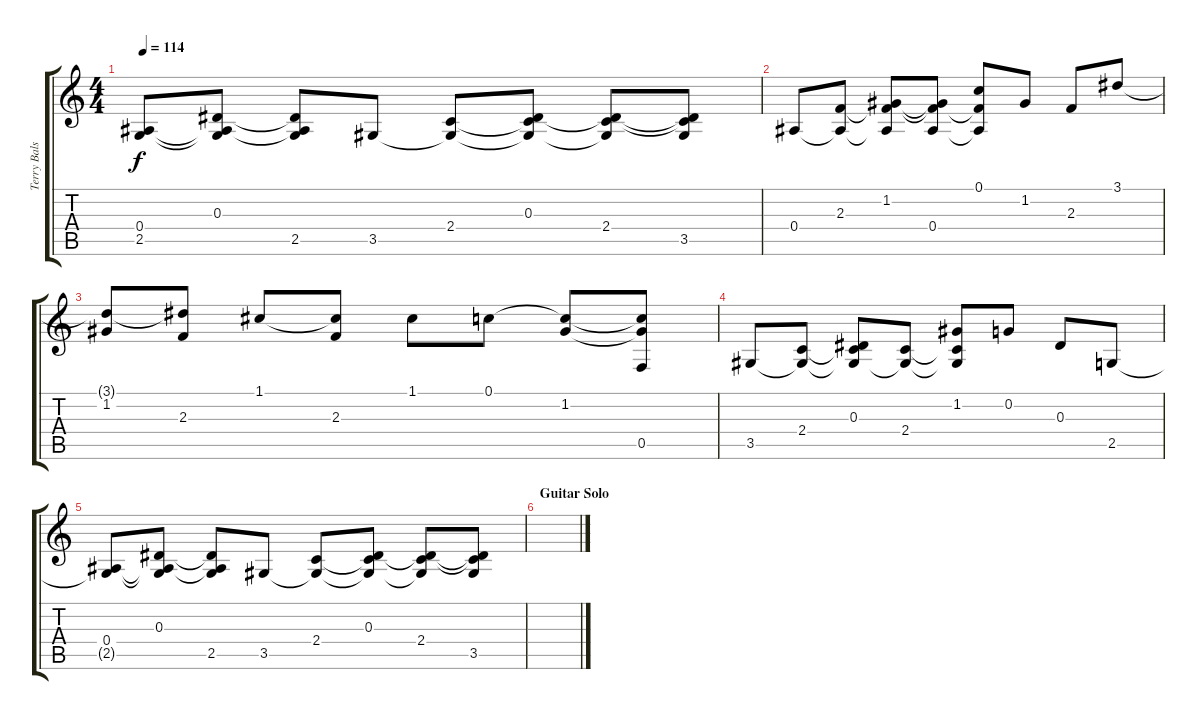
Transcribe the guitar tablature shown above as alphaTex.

\track ("Terry Balsamo (Rhythm Guitar)" "Terry Bals") {instrument electricguitarjazz}
\staff {score tabs}
\tuning (C4 G3 Eb3 Bb2 F2 C2) {hide}
\ts (4 4)
\tempo 114
\clef g2
\ks c
(0.4 2.5{t}).8{dy f} (0.3 0.4{t} 2.5{t}).8 (0.3{t} 0.4{t} 2.5).8 3.5.8 (2.4 3.5{t}).8 (0.3 2.4{t} 3.5{t}).8 (0.3{t} 2.4 3.5{t}).8 (0.3{t} 2.4{t} 3.5).8 |
0.4.8 (2.3 0.4{t}).8 (1.2 2.3{t} 0.4{t}).8 (1.2{t} 2.3{t} 0.4).8 (0.1 2.3{t} 0.4{t}).8 1.2.8 2.3.8 3.1.8 |
(3.1{t} 1.2).8 (3.1{t} 2.3).8 1.1.8 (1.1{t} 2.3).8 1.1.8 0.1.8 (0.1{t} 1.2).8 (0.1{t} 1.2{t} 0.5).8 |
3.5.8 (2.4 3.5{t}).8 (0.3 2.4{t} 3.5{t}).8 (2.4 3.5{t}).8 (1.2 2.4{t} 3.5{t}).8 0.2.8 0.3.8 2.5.8 |
(0.4 2.5{t}).8 (0.3 0.4{t} 2.5{t}).8 (0.3{t} 0.4{t} 2.5).8 3.5.8 (2.4 3.5{t}).8 (0.3 2.4{t} 3.5{t}).8 (0.3{t} 2.4 3.5{t}).8 (0.3{t} 2.4{t} 3.5).8 |
\section ("" "Guitar Solo")
